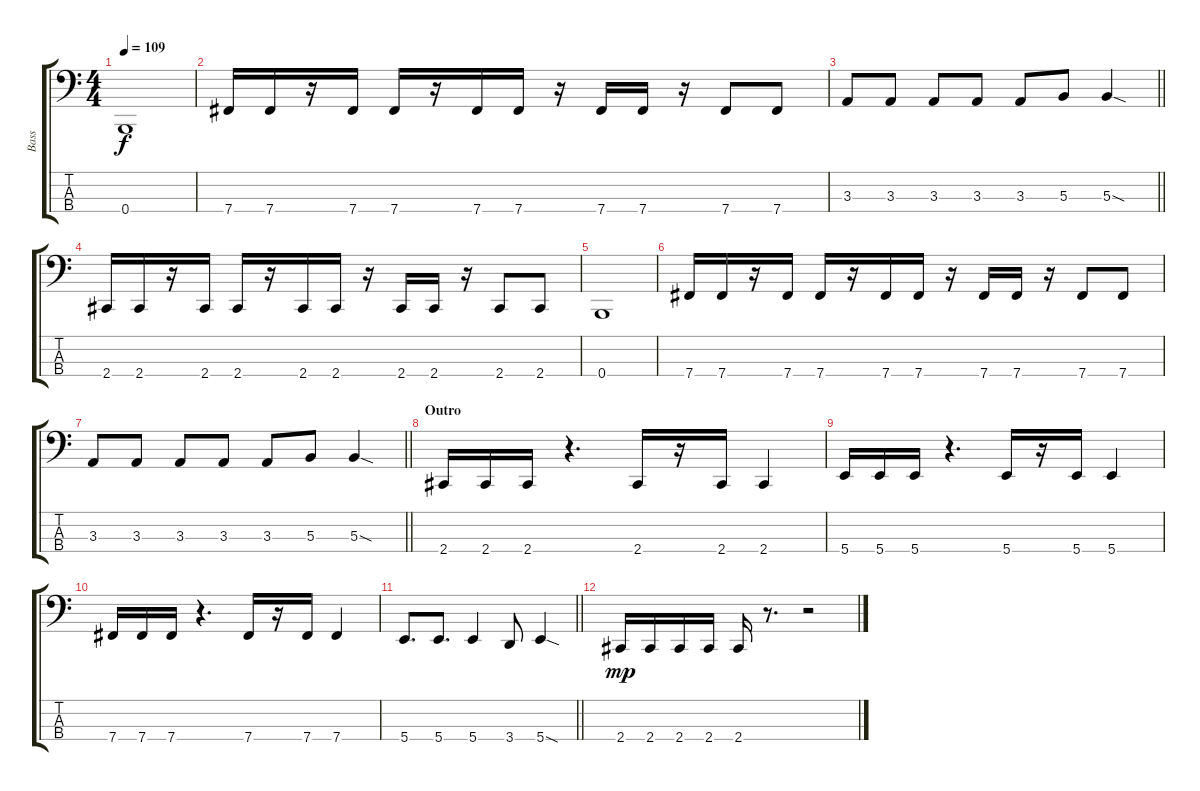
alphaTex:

\track ("Bass" "Bass") {instrument electricbassfinger}
\staff {score tabs}
\tuning (E2 B1 Gb1 B0) {hide}
\ts (4 4)
\tempo 109
\clef f4
\ks c
0.4.1{dy f} |
7.4.16 7.4.16 r.16 7.4.16 7.4.16 r.16 7.4.16 7.4.16 r.16 7.4.16 7.4.16 r.16 7.4.8 7.4.8 |
\barLineRight lightlight
3.3.8 3.3.8 3.3.8 3.3.8 3.3.8 5.3.8 5.3{sod}.4 |
2.4.16 2.4.16 r.16 2.4.16 2.4.16 r.16 2.4.16 2.4.16 r.16 2.4.16 2.4.16 r.16 2.4.8 2.4.8 |
0.4.1 |
7.4.16 7.4.16 r.16 7.4.16 7.4.16 r.16 7.4.16 7.4.16 r.16 7.4.16 7.4.16 r.16 7.4.8 7.4.8 |
\barLineRight lightlight
3.3.8 3.3.8 3.3.8 3.3.8 3.3.8 5.3.8 5.3{sod}.4 |
\section ("" "Outro")
2.4.16 2.4.16 2.4.16 r.4{d} 2.4.16 r.16 2.4.16 2.4.4 |
5.4.16 5.4.16 5.4.16 r.4{d} 5.4.16 r.16 5.4.16 5.4.4 |
7.4.16 7.4.16 7.4.16 r.4{d} 7.4.16 r.16 7.4.16 7.4.4 |
\barLineRight lightlight
5.4.8{d} 5.4.8{d} 5.4.4 3.4.8 5.4{sod}.4 |
2.4.16{dy mp} 2.4.16 2.4.16 2.4.16 2.4.16 r.8{d} r.2
